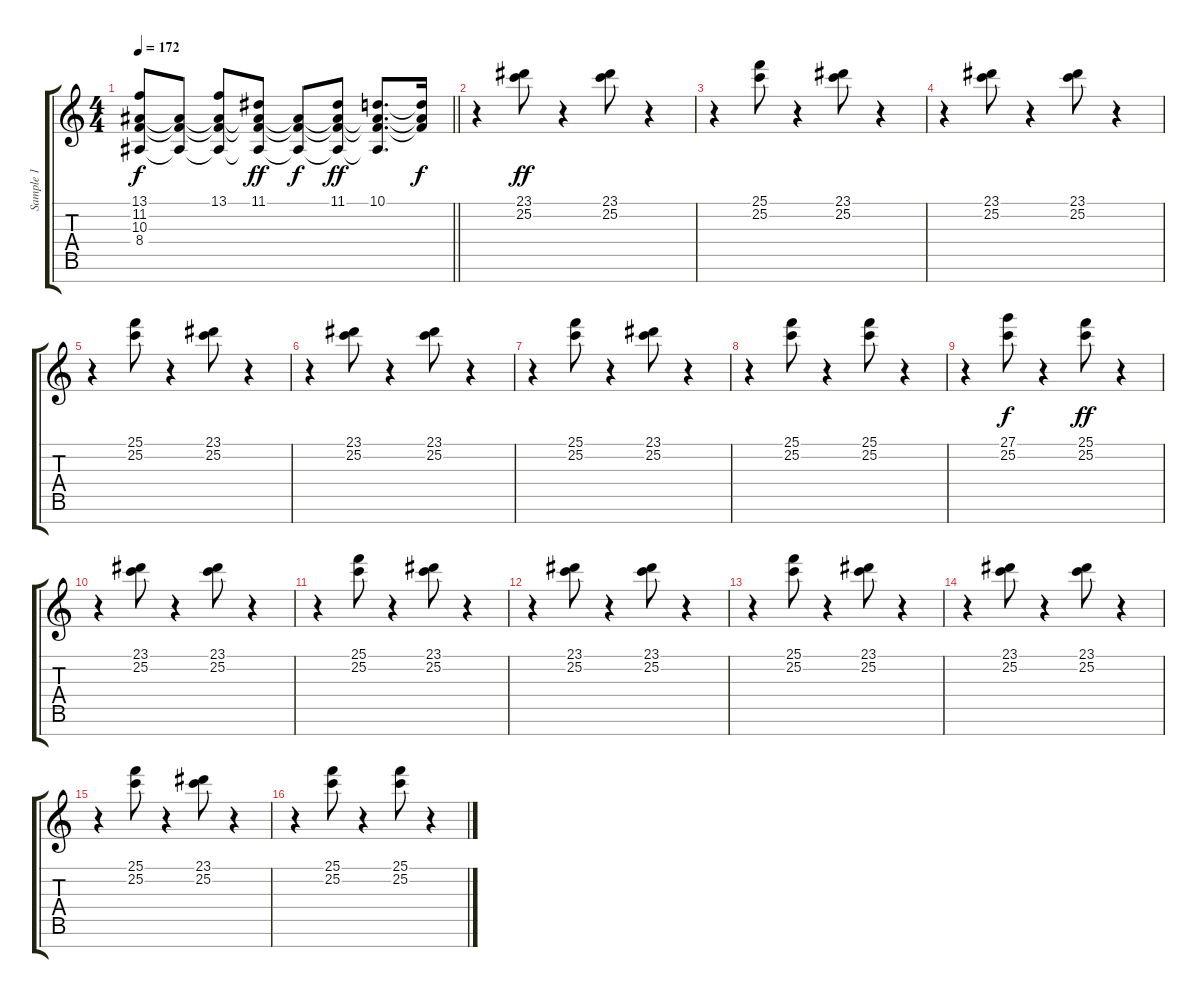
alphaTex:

\track ("Sample 1" "Sample 1") {instrument lead2sawtooth}
\staff {score tabs}
\tuning (E4 B3 G3 D3 A2 E2 B1) {hide}
\ts (4 4)
\tempo 172
\clef g2
\barLineRight lightlight
\ks c
(13.1 11.2{t} 10.3{t} 8.4{t}).8{dy f} (11.2{t} 10.3{t} 8.4{t}).8 (13.1 11.2{t} 10.3{t} 8.4{t}).8 (11.1 11.2{t} 10.3{t} 8.4{t}).8{dy ff} (11.2{t} 10.3{t} 8.4{t}).8{dy f} (11.1 11.2{t} 10.3{t} 8.4{t}).8{dy ff} (10.1 11.2{t} 10.3{t} 8.4{t}).8{d} (10.1{t} 11.2{t} 10.3{t}).16{dy f} |
\section ("" " ")
r.4{volume 13} (23.1 25.2).8{dy ff} r.4 (23.1 25.2).8 r.4 |
r.4 (25.1 25.2).8 r.4 (23.1 25.2).8 r.4 |
r.4 (23.1 25.2).8 r.4 (23.1 25.2).8 r.4 |
r.4 (25.1 25.2).8 r.4 (23.1 25.2).8 r.4 |
r.4 (23.1 25.2).8 r.4 (23.1 25.2).8 r.4 |
r.4 (25.1 25.2).8 r.4 (23.1 25.2).8 r.4 |
r.4 (25.1 25.2).8 r.4 (25.1 25.2).8 r.4 |
r.4 (27.1 25.2).8{dy f} r.4 (25.1 25.2).8{dy ff} r.4 |
r.4 (23.1 25.2).8 r.4 (23.1 25.2).8 r.4 |
r.4 (25.1 25.2).8 r.4 (23.1 25.2).8 r.4 |
r.4 (23.1 25.2).8 r.4 (23.1 25.2).8 r.4 |
r.4 (25.1 25.2).8 r.4 (23.1 25.2).8 r.4 |
r.4 (23.1 25.2).8 r.4 (23.1 25.2).8 r.4 |
r.4 (25.1 25.2).8 r.4 (23.1 25.2).8 r.4 |
r.4 (25.1 25.2).8 r.4 (25.1 25.2).8 r.4
